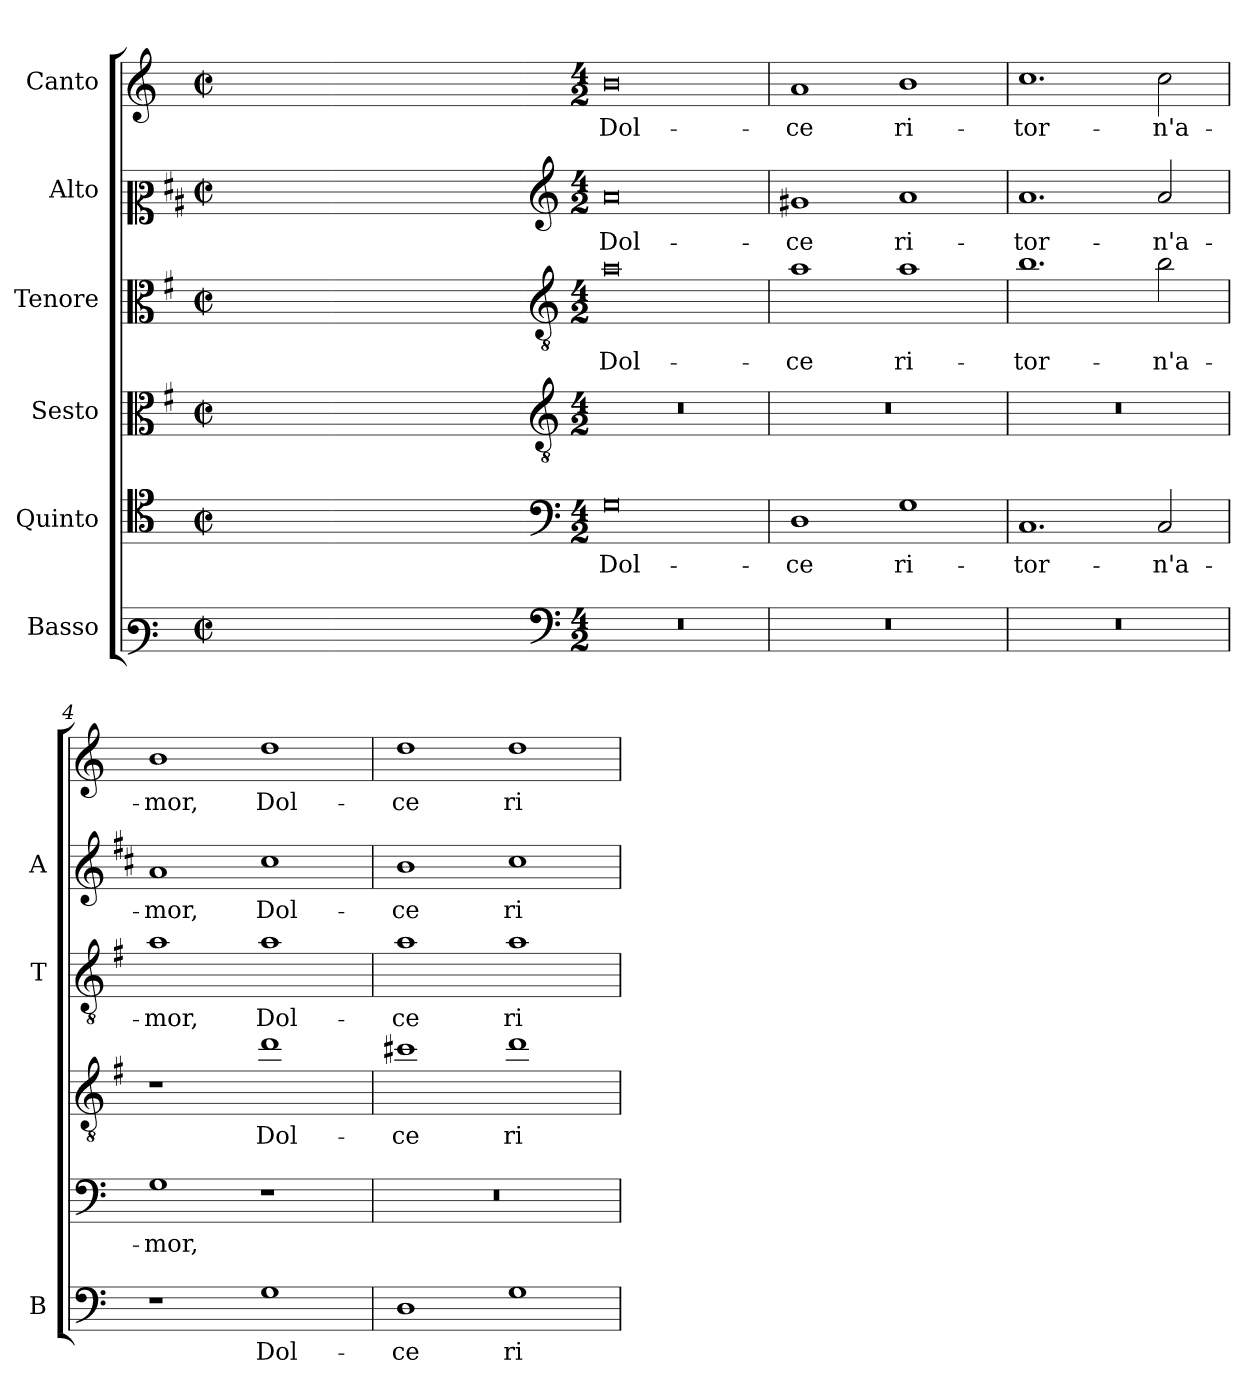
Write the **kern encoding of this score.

**kern	**text	**kern	**text	**kern	**text	**kern	**text	**kern	**text	**kern	**text
*part6	*part6	*part5	*part5	*part4	*part4	*part3	*part3	*part2	*part2	*part1	*part1
*staff6	*staff6	*staff5	*staff5	*staff4	*staff4	*staff3	*staff3	*staff2	*staff2	*staff1	*staff1
*I"Basso	*	*I"Quinto	*	*I"Sesto	*	*I"Tenore	*	*I"Alto	*	*I"Canto	*
*I'B	*	*	*	*	*	*I'T	*	*I'A	*	*	*
*clefF3	*	*clefC4	*	*clefC3	*	*clefC3	*	*clefC2	*	*clefG2	*
*	*	*	*	*ITrd4c7	*	*ITrd4c7	*	*ITrd1c2	*	*	*
*k[]	*	*k[]	*	*k[]	*	*k[]	*	*k[]	*	*k[]	*
*C:	*	*C:	*	*C:	*	*C:	*	*C:	*	*C:	*
*M2/2	*	*M2/2	*	*M2/2	*	*M2/2	*	*M2/2	*	*M2/2	*
*met(c|)	*	*met(c|)	*	*met(c|)	*	*met(c|)	*	*met(c|)	*	*met(c|)	*
=	=	=	=	=	=	=	=	=	=	=	=
1ryy	.	1ryy	.	1ryy	.	1ryy	.	1ryy	.	1ryy	.
=1X-	=1X-	=1X-	=1X-	=1X-	=1X-	=1X-	=1X-	=1X-	=1X-	=1X-	=1X-
4ryy	.	4ryy	.	4ryy	.	4ryy	.	4ryy	.	4ryy	.
4ryy	.	4ryy	.	4ryy	.	4ryy	.	4ryy	.	4ryy	.
4ryy	.	4ryy	.	4ryy	.	4ryy	.	4ryy	.	4ryy	.
4ryy	.	4ryy	.	4ryy	.	4ryy	.	4ryy	.	4ryy	.
=1-	=1-	=1-	=1-	=1-	=1-	=1-	=1-	=1-	=1-	=1-	=1-
*clefF4	*	*clefF4	*	*clefGv2	*	*clefGv2	*	*clefG2	*	*	*
*M4/2	*	*M4/2	*	*M4/2	*	*M4/2	*	*M4/2	*	*M4/2	*
!	!	!	!LO:LY:b	!	!	!	!LO:LY:b	!	!LO:LY:b	!	!LO:LY:b
0r	.	0G	Dol-	0r	.	0d	Dol-	0g	Dol-	0b	Dol-
=2	=2	=2	=2	=2	=2	=2	=2	=2	=2	=2	=2
!	!	!	!LO:LY:b	!	!	!	!LO:LY:b	!	!LO:LY:b	!	!LO:LY:b
0r	.	1D	-ce	0r	.	1d	-ce	1f#X	-ce	1a	-ce
!	!	!	!LO:LY:b	!	!	!	!LO:LY:b	!	!LO:LY:b	!	!LO:LY:b
.	.	1G	ri-	.	.	1d	ri-	1g	ri-	1b	ri-
=3	=3	=3	=3	=3	=3	=3	=3	=3	=3	=3	=3
!	!	!	!LO:LY:b	!	!	!	!LO:LY:b	!	!LO:LY:b	!	!LO:LY:b
0r	.	1.C	-tor-	0r	.	1.e	-tor-	1.g	-tor-	1.cc	-tor-
!	!	!	!LO:LY:b	!	!	!	!LO:LY:b	!	!LO:LY:b	!	!LO:LY:b
.	.	2C/	-n'a-	.	.	2e\	-n'a-	2g/	-n'a-	2cc\	-n'a-
=4	=4	=4	=4	=4	=4	=4	=4	=4	=4	=4	=4
!	!	!	!LO:LY:b	!	!	!	!LO:LY:b	!	!LO:LY:b	!	!LO:LY:b
1r	.	1G	-mor,	1r	.	1d	-mor,	1g	-mor,	1b	-mor,
!	!LO:LY:b	!	!	!	!LO:LY:b	!	!LO:LY:b	!	!LO:LY:b	!	!LO:LY:b
1G	Dol-	1r	.	1g	Dol-	1d	Dol-	1b	Dol-	1dd	Dol-
=5	=5	=5	=5	=5	=5	=5	=5	=5	=5	=5	=5
!	!LO:LY:b	!	!	!	!LO:LY:b	!	!LO:LY:b	!	!LO:LY:b	!	!LO:LY:b
1D	-ce	0r	.	1f#X	-ce	1d	-ce	1a	-ce	1dd	-ce
!	!LO:LY:b	!	!	!	!LO:LY:b	!	!LO:LY:b	!	!LO:LY:b	!	!LO:LY:b
1G	ri-	.	.	1g	ri-	1d	ri-	1b	ri-	1dd	ri-
=	=	=	=	=	=	=	=	=	=	=	=
*-	*-	*-	*-	*-	*-	*-	*-	*-	*-	*-	*-
